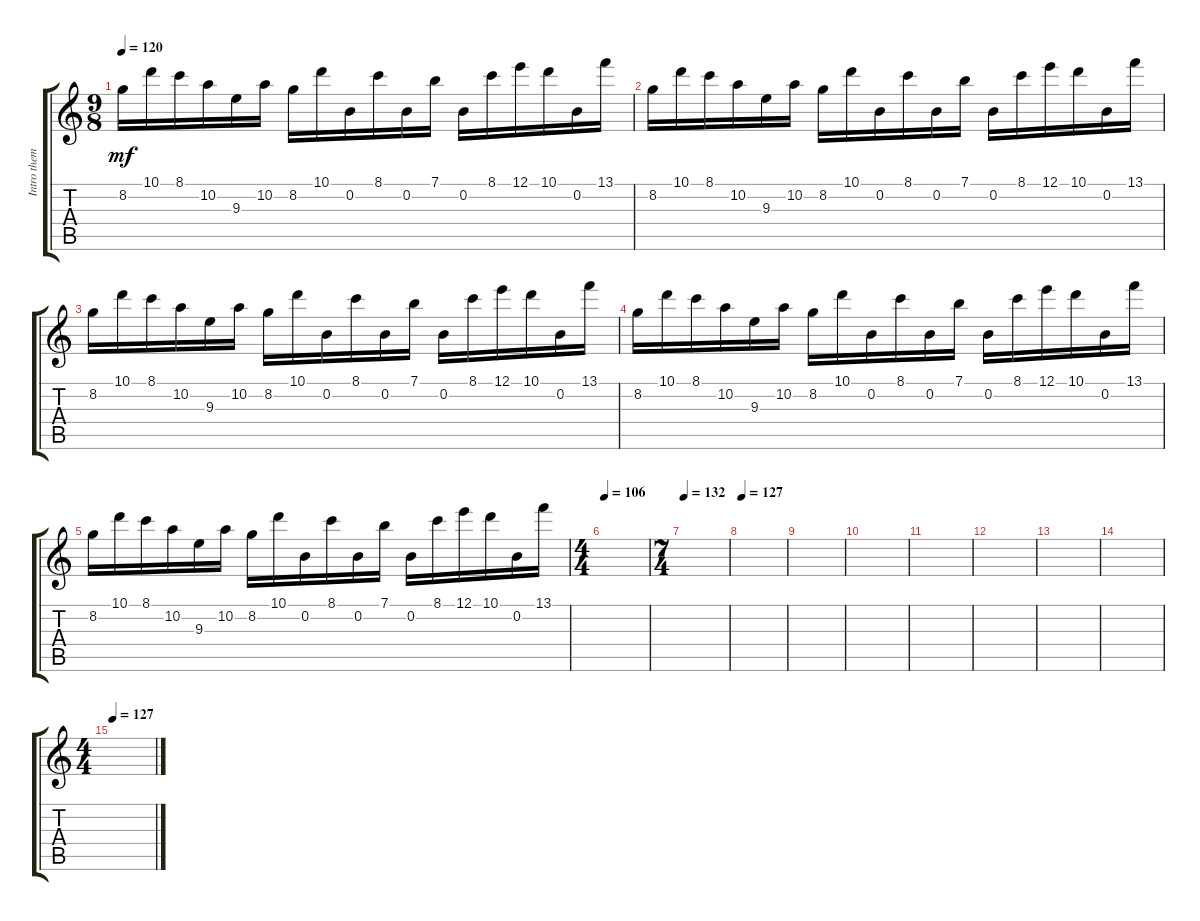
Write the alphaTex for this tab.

\track ("Intro theme (harmony)" "Intro them") {instrument electricguitarclean}
\staff {score tabs}
\tuning (E4 B3 G3 D3 A2 E2) {hide}
\ts (9 8)
\tempo 120
\clef g2
\ks c
8.2.16{dy mf} 10.1.16 8.1.16 10.2.16 9.3.16 10.2.16 8.2.16 10.1.16 0.2.16 8.1.16 0.2.16 7.1.16 0.2.16 8.1.16 12.1.16 10.1.16 0.2.16 13.1.16 |
8.2.16 10.1.16 8.1.16 10.2.16 9.3.16 10.2.16 8.2.16 10.1.16 0.2.16 8.1.16 0.2.16 7.1.16 0.2.16 8.1.16 12.1.16 10.1.16 0.2.16 13.1.16 |
8.2.16 10.1.16 8.1.16 10.2.16 9.3.16 10.2.16 8.2.16 10.1.16 0.2.16 8.1.16 0.2.16 7.1.16 0.2.16 8.1.16 12.1.16 10.1.16 0.2.16 13.1.16 |
8.2.16 10.1.16 8.1.16 10.2.16 9.3.16 10.2.16 8.2.16 10.1.16 0.2.16 8.1.16 0.2.16 7.1.16 0.2.16 8.1.16 12.1.16 10.1.16 0.2.16 13.1.16 |
8.2.16 10.1.16 8.1.16 10.2.16 9.3.16 10.2.16 8.2.16 10.1.16 0.2.16 8.1.16 0.2.16 7.1.16 0.2.16 8.1.16 12.1.16 10.1.16 0.2.16 13.1.16 |
\ts (4 4)
\tempo 106
|
\ts (7 4)
\tempo 132
|
\tempo 127
|
|
|
|
|
|
|
\ts (4 4)
\tempo 127
